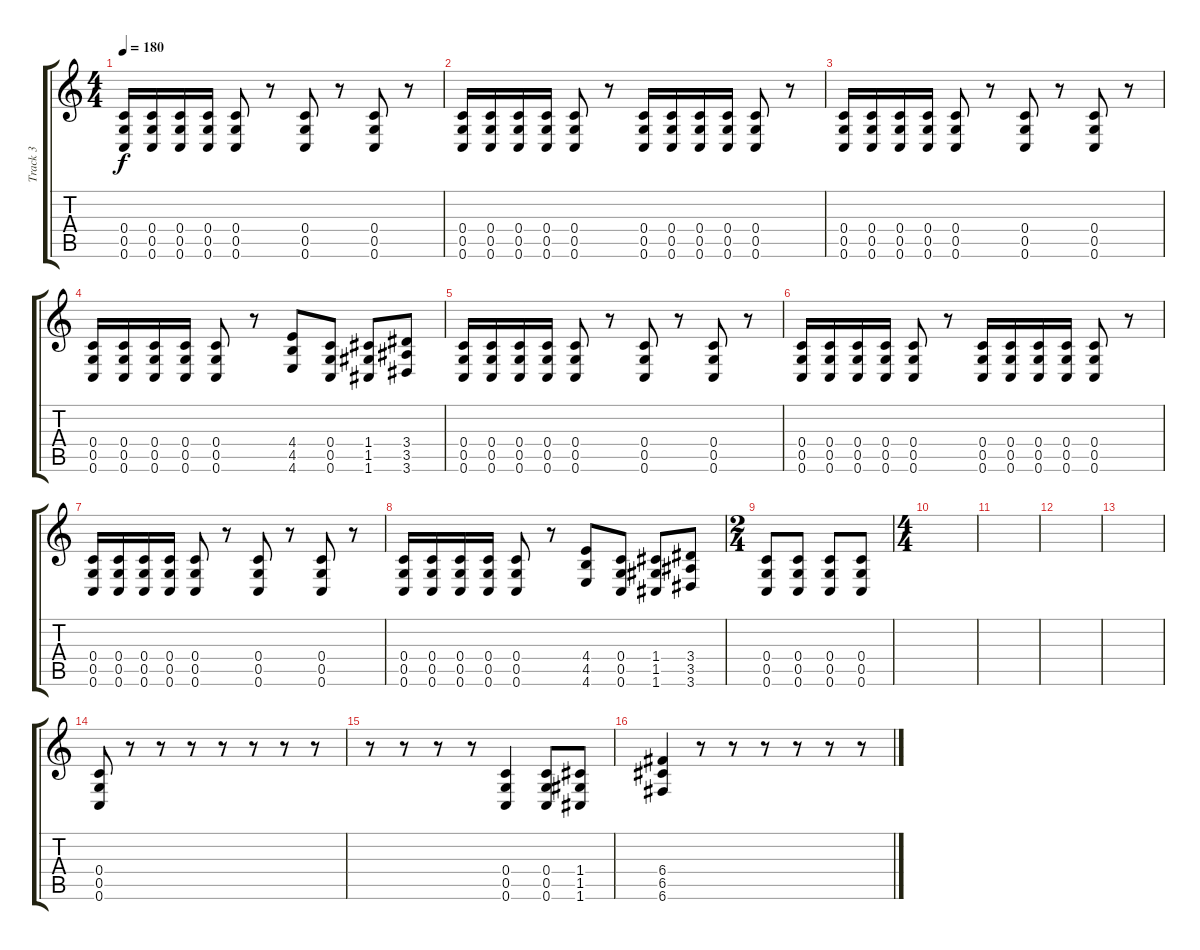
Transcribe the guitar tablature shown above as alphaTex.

\track ("Track 3" "Track 3") {instrument distortionguitar}
\staff {score tabs}
\tuning (D4 A3 F3 C3 G2 C2) {hide}
\ts (4 4)
\tempo 180
\clef g2
\ks c
(0.4 0.5 0.6).16{dy f} (0.4 0.5 0.6).16 (0.4 0.5 0.6).16 (0.4 0.5 0.6).16 (0.4 0.5 0.6).8 r.8 (0.4 0.5 0.6).8 r.8 (0.4 0.5 0.6).8 r.8 |
(0.4 0.5 0.6).16 (0.4 0.5 0.6).16 (0.4 0.5 0.6).16 (0.4 0.5 0.6).16 (0.4 0.5 0.6).8 r.8 (0.4 0.5 0.6).16 (0.4 0.5 0.6).16 (0.4 0.5 0.6).16 (0.4 0.5 0.6).16 (0.4 0.5 0.6).8 r.8 |
(0.4 0.5 0.6).16 (0.4 0.5 0.6).16 (0.4 0.5 0.6).16 (0.4 0.5 0.6).16 (0.4 0.5 0.6).8 r.8 (0.4 0.5 0.6).8 r.8 (0.4 0.5 0.6).8 r.8 |
(0.4 0.5 0.6).16 (0.4 0.5 0.6).16 (0.4 0.5 0.6).16 (0.4 0.5 0.6).16 (0.4 0.5 0.6).8 r.8 (4.4 4.5 4.6).8 (0.4 0.5 0.6).8 (1.4 1.5 1.6).8 (3.4 3.5 3.6).8 |
(0.4 0.5 0.6).16 (0.4 0.5 0.6).16 (0.4 0.5 0.6).16 (0.4 0.5 0.6).16 (0.4 0.5 0.6).8 r.8 (0.4 0.5 0.6).8 r.8 (0.4 0.5 0.6).8 r.8 |
(0.4 0.5 0.6).16 (0.4 0.5 0.6).16 (0.4 0.5 0.6).16 (0.4 0.5 0.6).16 (0.4 0.5 0.6).8 r.8 (0.4 0.5 0.6).16 (0.4 0.5 0.6).16 (0.4 0.5 0.6).16 (0.4 0.5 0.6).16 (0.4 0.5 0.6).8 r.8 |
(0.4 0.5 0.6).16 (0.4 0.5 0.6).16 (0.4 0.5 0.6).16 (0.4 0.5 0.6).16 (0.4 0.5 0.6).8 r.8 (0.4 0.5 0.6).8 r.8 (0.4 0.5 0.6).8 r.8 |
(0.4 0.5 0.6).16 (0.4 0.5 0.6).16 (0.4 0.5 0.6).16 (0.4 0.5 0.6).16 (0.4 0.5 0.6).8 r.8 (4.4 4.5 4.6).8 (0.4 0.5 0.6).8 (1.4 1.5 1.6).8 (3.4 3.5 3.6).8 |
\ts (2 4)
(0.4 0.5 0.6).8 (0.4 0.5 0.6).8 (0.4 0.5 0.6).8 (0.4 0.5 0.6).8 |
\ts (4 4)
|
|
|
|
(0.4 0.5 0.6).8 r.8 r.8 r.8 r.8 r.8 r.8 r.8 |
r.8 r.8 r.8 r.8 (0.4 0.5 0.6).4 (0.4 0.5 0.6).8 (1.4 1.5 1.6).8 |
(6.4 6.5 6.6).4 r.8 r.8 r.8 r.8 r.8 r.8
